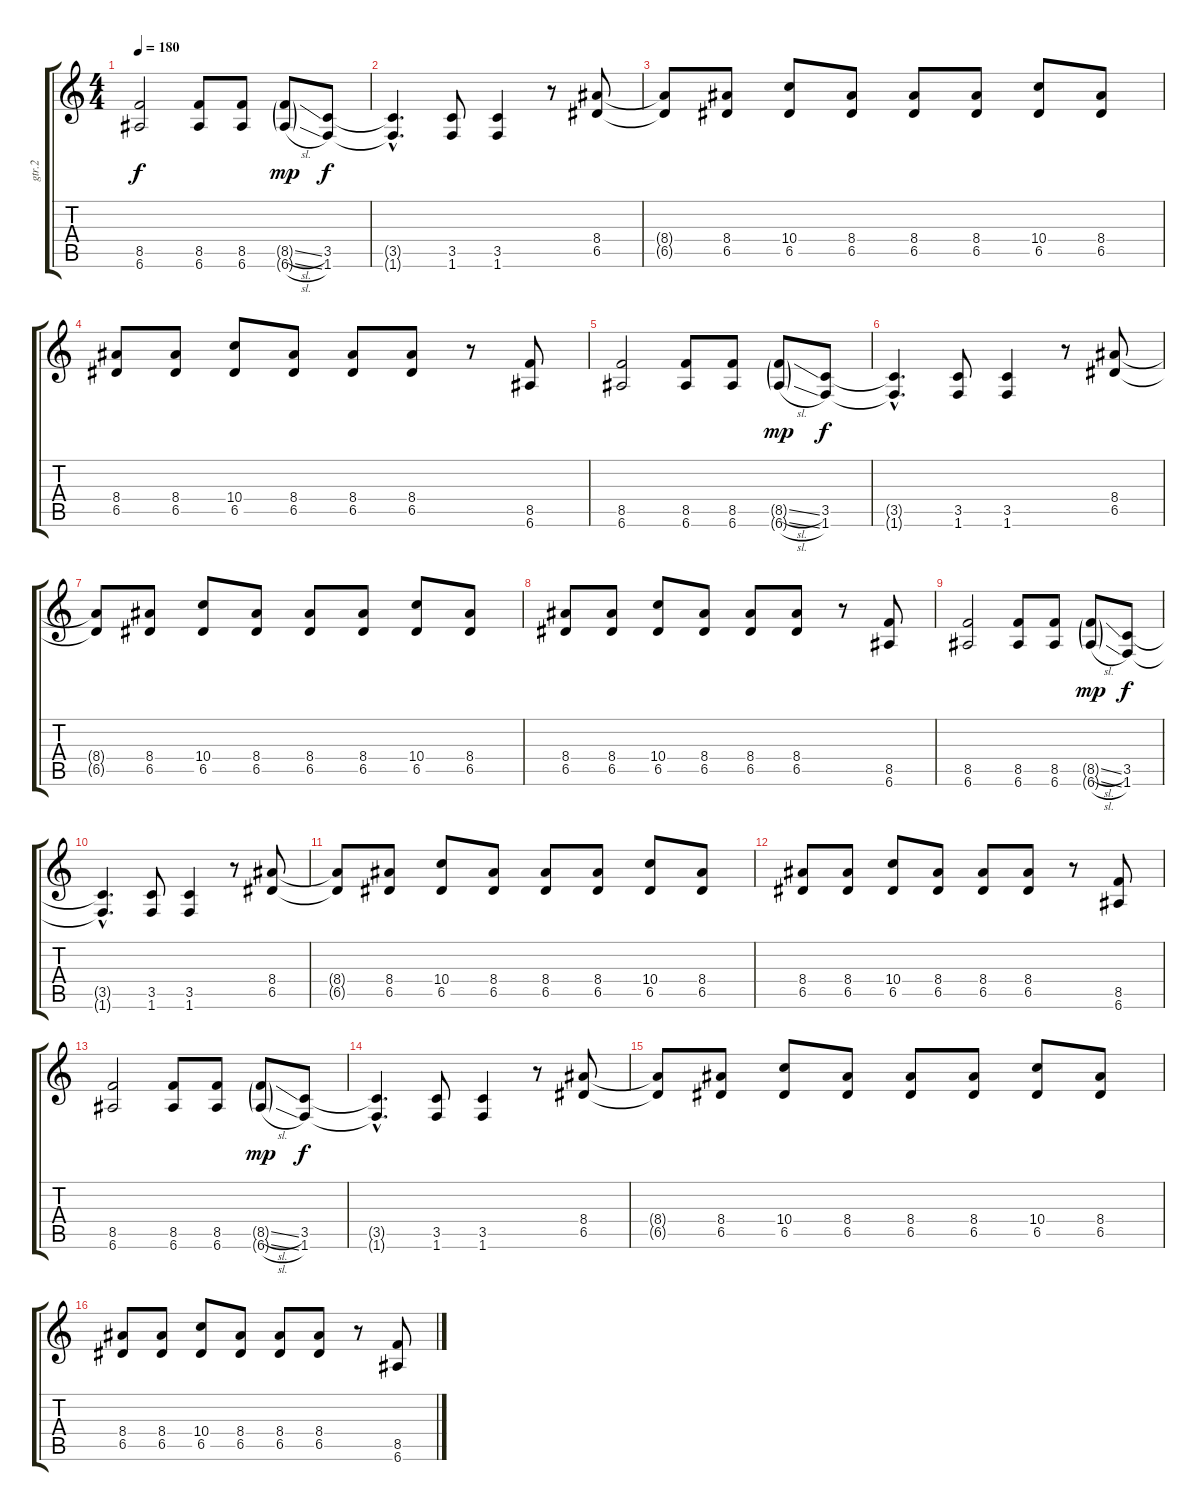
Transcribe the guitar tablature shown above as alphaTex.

\track ("gtr.2" "gtr.2") {instrument overdrivenguitar}
\staff {score tabs}
\tuning (E4 B3 G3 D3 A2 E2) {hide}
\ts (4 4)
\tempo 180
\clef g2
\ks c
(8.5 6.6).2{dy f} (8.5 6.6).8 (8.5 6.6).8 (8.5{sl g} 6.6{sl g}).8{dy mp} (3.5 1.6).8{dy f} |
(3.5{hac t} 1.6{hac t}).4{d} (3.5 1.6).8 (3.5 1.6).4 r.8 (8.4 6.5).8 |
(8.4{t} 6.5{t}).8 (8.4 6.5).8 (10.4 6.5).8 (8.4 6.5).8 (8.4 6.5).8 (8.4 6.5).8 (10.4 6.5).8 (8.4 6.5).8 |
(8.4 6.5).8 (8.4 6.5).8 (10.4 6.5).8 (8.4 6.5).8 (8.4 6.5).8 (8.4 6.5).8 r.8 (8.5 6.6).8 |
(8.5 6.6).2 (8.5 6.6).8 (8.5 6.6).8 (8.5{sl g} 6.6{sl g}).8{dy mp} (3.5 1.6).8{dy f} |
(3.5{hac t} 1.6{hac t}).4{d} (3.5 1.6).8 (3.5 1.6).4 r.8 (8.4 6.5).8 |
(8.4{t} 6.5{t}).8 (8.4 6.5).8 (10.4 6.5).8 (8.4 6.5).8 (8.4 6.5).8 (8.4 6.5).8 (10.4 6.5).8 (8.4 6.5).8 |
(8.4 6.5).8 (8.4 6.5).8 (10.4 6.5).8 (8.4 6.5).8 (8.4 6.5).8 (8.4 6.5).8 r.8 (8.5 6.6).8 |
(8.5 6.6).2 (8.5 6.6).8 (8.5 6.6).8 (8.5{sl g} 6.6{sl g}).8{dy mp} (3.5 1.6).8{dy f} |
(3.5{hac t} 1.6{hac t}).4{d} (3.5 1.6).8 (3.5 1.6).4 r.8 (8.4 6.5).8 |
(8.4{t} 6.5{t}).8 (8.4 6.5).8 (10.4 6.5).8 (8.4 6.5).8 (8.4 6.5).8 (8.4 6.5).8 (10.4 6.5).8 (8.4 6.5).8 |
(8.4 6.5).8 (8.4 6.5).8 (10.4 6.5).8 (8.4 6.5).8 (8.4 6.5).8 (8.4 6.5).8 r.8 (8.5 6.6).8 |
(8.5 6.6).2 (8.5 6.6).8 (8.5 6.6).8 (8.5{sl g} 6.6{sl g}).8{dy mp} (3.5 1.6).8{dy f} |
(3.5{hac t} 1.6{hac t}).4{d} (3.5 1.6).8 (3.5 1.6).4 r.8 (8.4 6.5).8 |
(8.4{t} 6.5{t}).8 (8.4 6.5).8 (10.4 6.5).8 (8.4 6.5).8 (8.4 6.5).8 (8.4 6.5).8 (10.4 6.5).8 (8.4 6.5).8 |
(8.4 6.5).8 (8.4 6.5).8 (10.4 6.5).8 (8.4 6.5).8 (8.4 6.5).8 (8.4 6.5).8 r.8 (8.5 6.6).8
